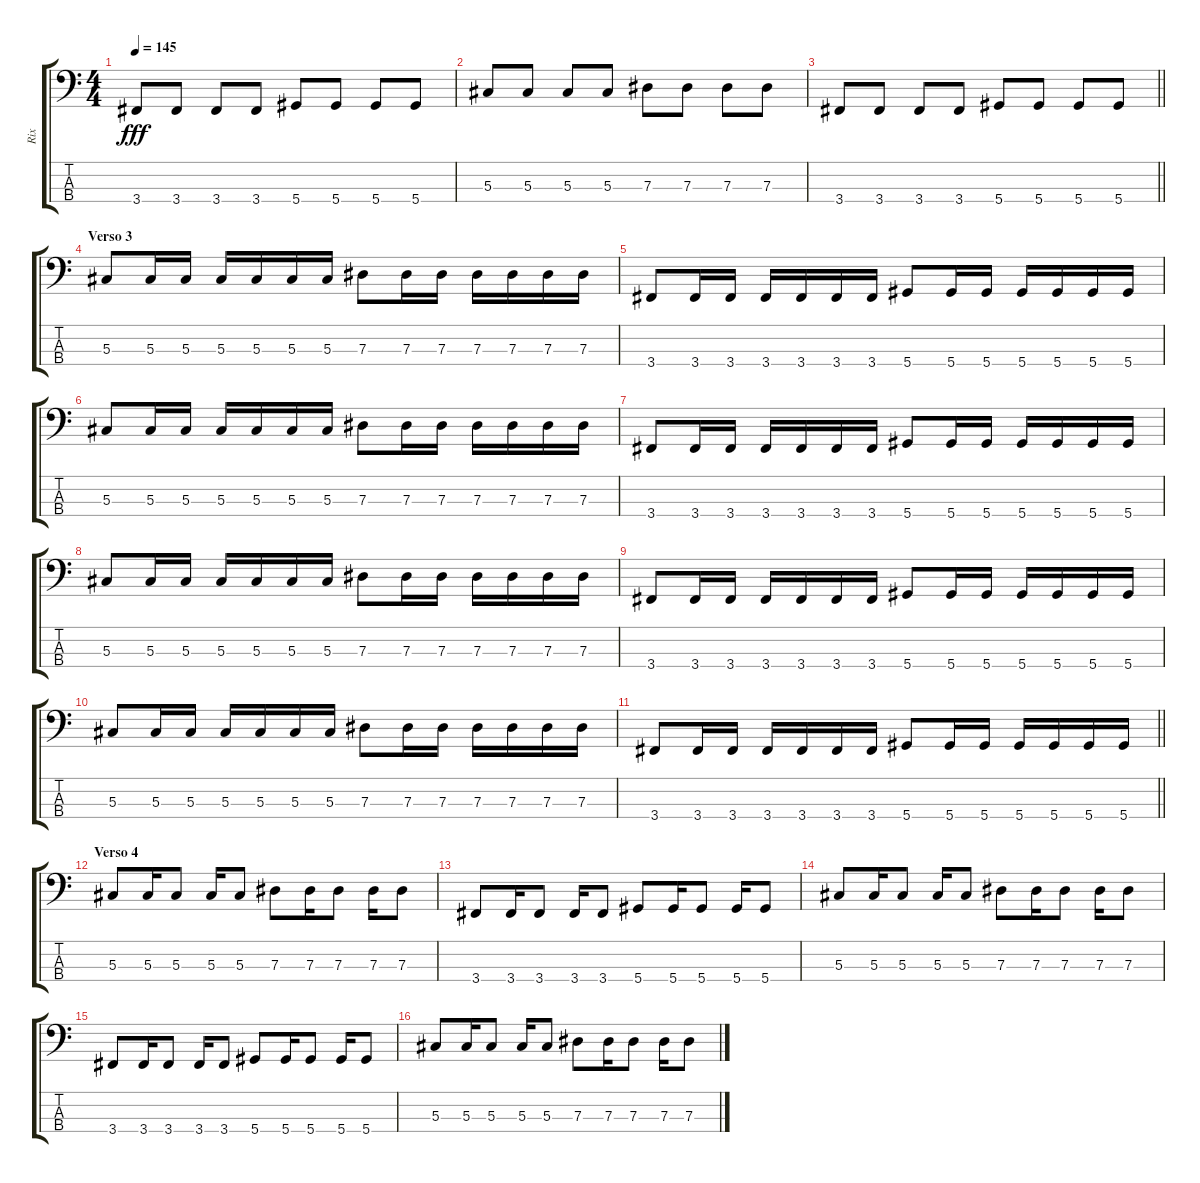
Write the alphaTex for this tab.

\track ("Rix" "Rix") {instrument electricbasspick}
\staff {score tabs}
\tuning (Gb2 Db2 Ab1 Eb1) {hide}
\ts (4 4)
\tempo 145
\clef f4
\ks c
3.4.8{dy fff} 3.4.8 3.4.8 3.4.8 5.4.8 5.4.8 5.4.8 5.4.8 |
5.3.8 5.3.8 5.3.8 5.3.8 7.3.8 7.3.8 7.3.8 7.3.8 |
\barLineRight lightlight
3.4.8 3.4.8 3.4.8 3.4.8 5.4.8 5.4.8 5.4.8 5.4.8 |
\section ("" "Verso 3")
5.3.8 5.3.16 5.3.16 5.3.16 5.3.16 5.3.16 5.3.16 7.3.8 7.3.16 7.3.16 7.3.16 7.3.16 7.3.16 7.3.16 |
3.4.8 3.4.16 3.4.16 3.4.16 3.4.16 3.4.16 3.4.16 5.4.8 5.4.16 5.4.16 5.4.16 5.4.16 5.4.16 5.4.16 |
5.3.8 5.3.16 5.3.16 5.3.16 5.3.16 5.3.16 5.3.16 7.3.8 7.3.16 7.3.16 7.3.16 7.3.16 7.3.16 7.3.16 |
3.4.8 3.4.16 3.4.16 3.4.16 3.4.16 3.4.16 3.4.16 5.4.8 5.4.16 5.4.16 5.4.16 5.4.16 5.4.16 5.4.16 |
5.3.8 5.3.16 5.3.16 5.3.16 5.3.16 5.3.16 5.3.16 7.3.8 7.3.16 7.3.16 7.3.16 7.3.16 7.3.16 7.3.16 |
3.4.8 3.4.16 3.4.16 3.4.16 3.4.16 3.4.16 3.4.16 5.4.8 5.4.16 5.4.16 5.4.16 5.4.16 5.4.16 5.4.16 |
5.3.8 5.3.16 5.3.16 5.3.16 5.3.16 5.3.16 5.3.16 7.3.8 7.3.16 7.3.16 7.3.16 7.3.16 7.3.16 7.3.16 |
\barLineRight lightlight
3.4.8 3.4.16 3.4.16 3.4.16 3.4.16 3.4.16 3.4.16 5.4.8 5.4.16 5.4.16 5.4.16 5.4.16 5.4.16 5.4.16 |
\section ("" "Verso 4")
5.3.8 5.3.16 5.3.8 5.3.16 5.3.8 7.3.8 7.3.16 7.3.8 7.3.16 7.3.8 |
3.4.8 3.4.16 3.4.8 3.4.16 3.4.8 5.4.8 5.4.16 5.4.8 5.4.16 5.4.8 |
5.3.8 5.3.16 5.3.8 5.3.16 5.3.8 7.3.8 7.3.16 7.3.8 7.3.16 7.3.8 |
3.4.8 3.4.16 3.4.8 3.4.16 3.4.8 5.4.8 5.4.16 5.4.8 5.4.16 5.4.8 |
5.3.8 5.3.16 5.3.8 5.3.16 5.3.8 7.3.8 7.3.16 7.3.8 7.3.16 7.3.8
